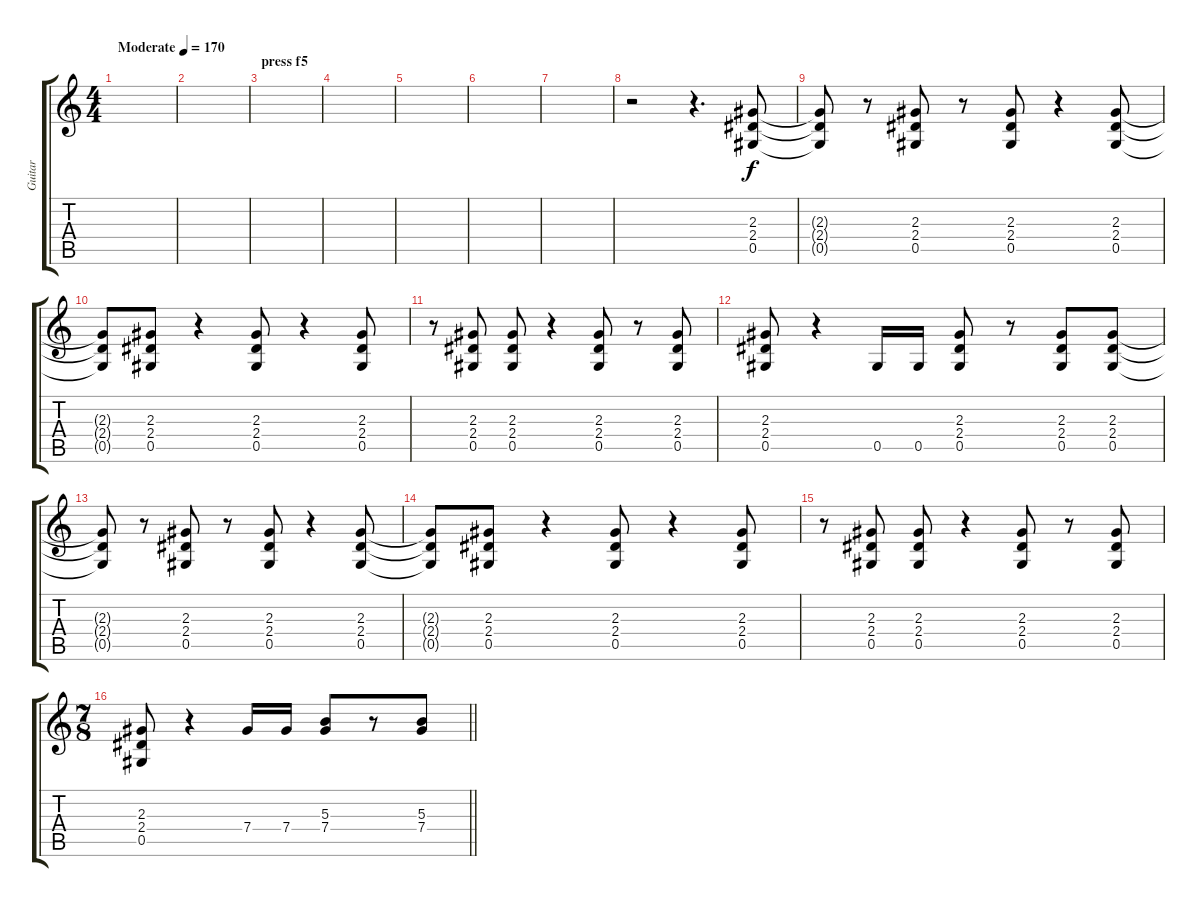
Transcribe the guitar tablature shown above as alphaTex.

\track ("Guitar" "Guitar") {instrument distortionguitar}
\staff {score tabs}
\tuning (Eb4 Bb3 Gb3 Db3 Ab2 Eb2) {hide}
\ts (4 4)
\section ("" "                                         press f5")
\tempo (170 "Moderate")
\clef g2
\ks c
|
|
|
|
|
|
|
r.2 r.4{d} (2.3 2.4 0.5).8 |
(2.3{t} 2.4{t} 0.5{t}).8 r.8 (2.3 2.4 0.5).8 r.8 (2.3 2.4 0.5).8 r.4 (2.3 2.4 0.5).8 |
(2.3{t} 2.4{t} 0.5{t}).8 (2.3 2.4 0.5).8 r.4 (2.3 2.4 0.5).8 r.4 (2.3 2.4 0.5).8 |
r.8 (2.3 2.4 0.5).8 (2.3 2.4 0.5).8 r.4 (2.3 2.4 0.5).8 r.8 (2.3 2.4 0.5).8 |
(2.3 2.4 0.5).8 r.4 0.5.16 0.5.16 (2.3 2.4 0.5).8 r.8 (2.3 2.4 0.5).8 (2.3 2.4 0.5).8 |
(2.3{t} 2.4{t} 0.5{t}).8 r.8 (2.3 2.4 0.5).8 r.8 (2.3 2.4 0.5).8 r.4 (2.3 2.4 0.5).8 |
(2.3{t} 2.4{t} 0.5{t}).8 (2.3 2.4 0.5).8 r.4 (2.3 2.4 0.5).8 r.4 (2.3 2.4 0.5).8 |
r.8 (2.3 2.4 0.5).8 (2.3 2.4 0.5).8 r.4 (2.3 2.4 0.5).8 r.8 (2.3 2.4 0.5).8 |
\ts (7 8)
\barLineRight lightlight
(2.3 2.4 0.5).8 r.4 7.4.16 7.4.16 (5.3 7.4).8 r.8 (5.3 7.4).8
